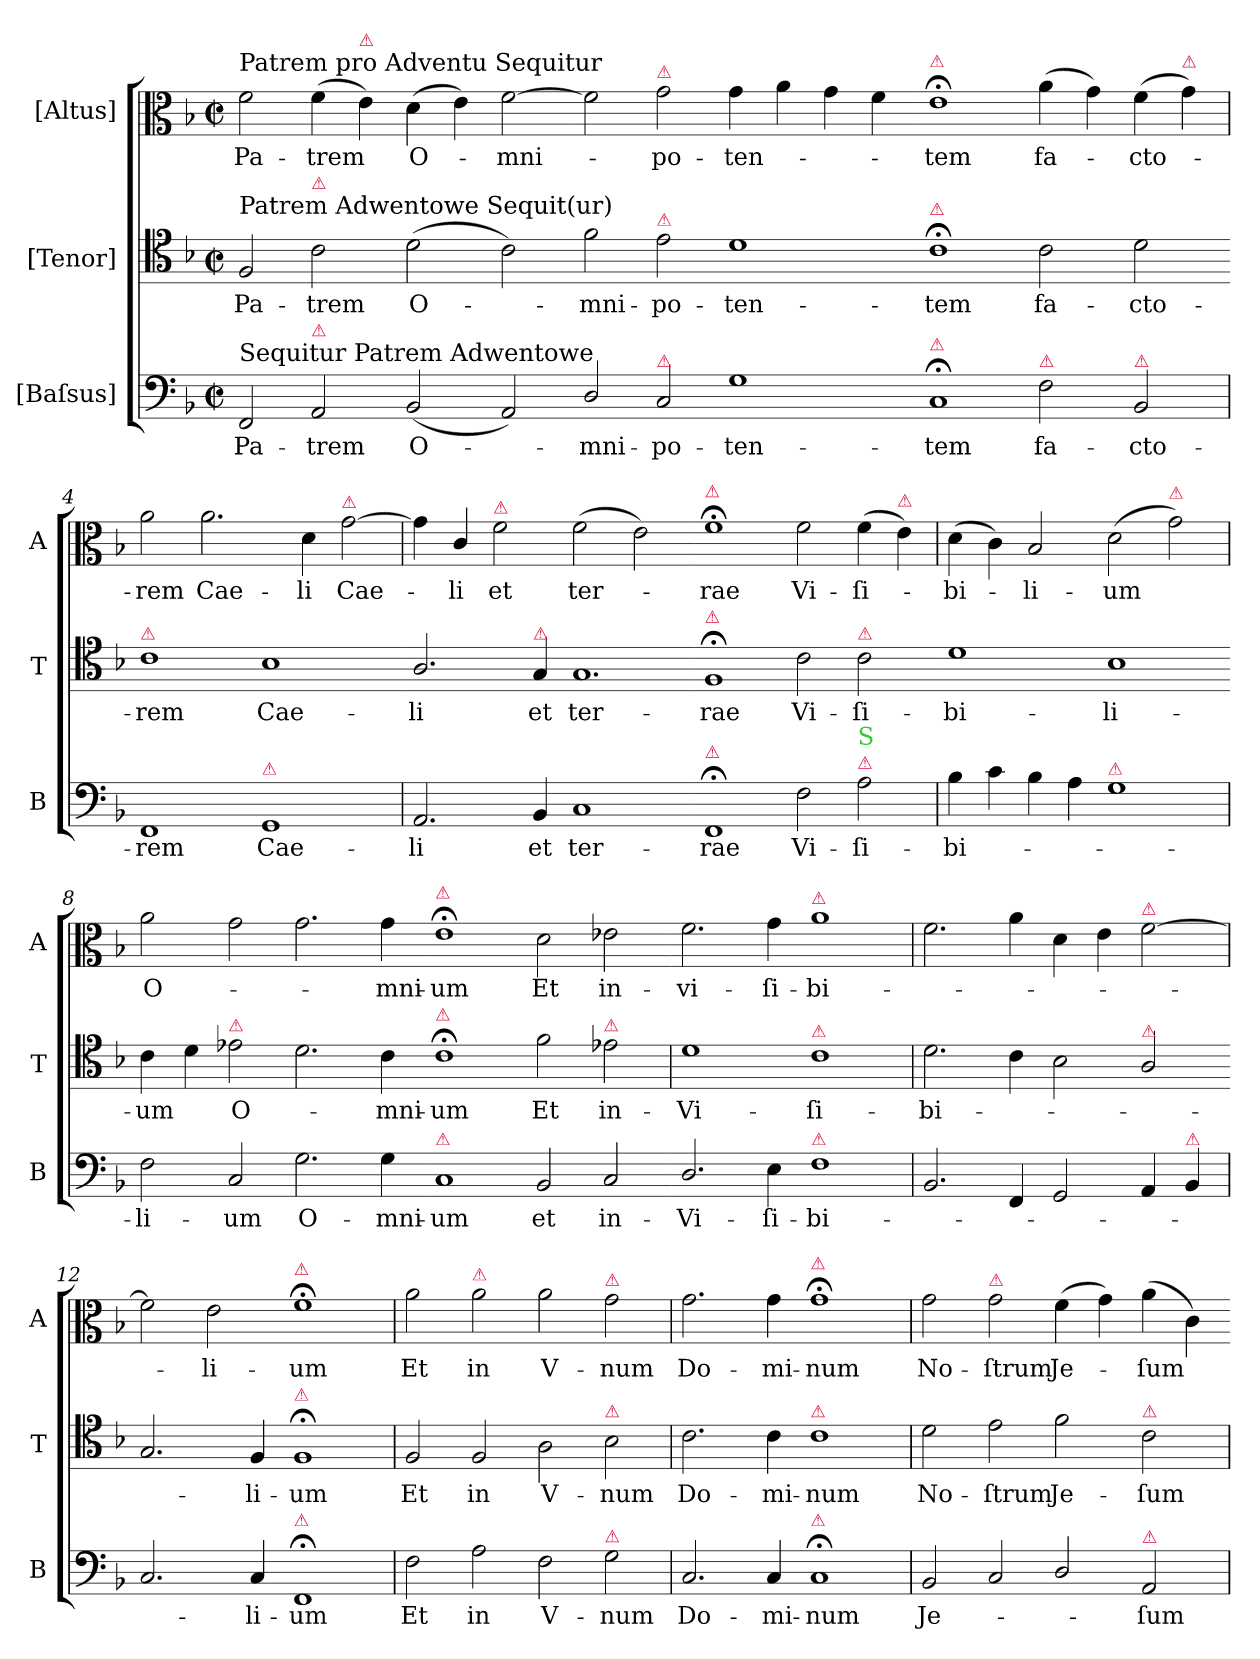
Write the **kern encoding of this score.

**kern	**text	**kern	**text	**kern	**text
*part3	*part3	*part2	*part2	*part1	*part1
*staff3	*staff3	*staff2	*staff2	*staff1	*staff1
*I"[Baſsus]	*	*I"[Tenor]	*	*I"[Altus]	*
*I'B	*	*I'T	*	*I'A	*
*clefF4	*	*clefC4	*	*clefC3	*
*k[b-]	*	*k[b-]	*	*k[b-]	*
*M2/1	*	*M2/1	*	*M2/1	*
*met(c|)	*	*met(c|)	*	*met(c|)	*
*MM300	*	*MM300	*	*MM300	*
=1	=1	=1	=1	=1	=1
!	!	!	!	!LO:TX:a:t=Patrem pro Adventu Sequitur	!
!	!	!LO:TX:a:t=Patrem Adwentowe Sequit(ur)	!	!	!
!LO:TX:a:t=Sequitur Patrem Adwentowe	!	!	!	!	!
2FF/	Pa-	2F/	Pa-	2f\	Pa-
!	!	!LO:TX:a:color=crimson:t=⚠	!	!	!
!LO:TX:a:color=crimson:t=⚠	!	!	!	!	!
2AA/	-trem	2c\	-trem	(4f\	-trem
!	!	!	!	!LO:TX:a:color=crimson:t=⚠	!
.	.	.	.	4e\)	.
(2BB-/	O-	(2d\	O-	(4d\	O-
.	.	.	.	4e\)	.
2AA/)	.	2c\)	.	[2f\	-mni-
=2-	=2-	=2-	=2-	=2-	=2-
2D/	-mni-	2f\	-mni-	2f\]	.
!	!	!	!	!LO:TX:a:color=crimson:t=⚠	!
!	!	!LO:TX:a:color=crimson:t=⚠	!	!	!
!LO:TX:a:color=crimson:t=⚠	!	!	!	!	!
2C/	-po-	2e\	-po-	2g\	-po-
1G	-ten-	1d	-ten-	4g\	-ten-
.	.	.	.	4a\	.
.	.	.	.	4g\	.
.	.	.	.	4f\	.
=3-	=3-	=3-	=3-	=3-	=3-
!	!	!	!	!LO:TX:a:color=crimson:t=⚠	!
!	!	!LO:TX:a:color=crimson:t=⚠	!	!	!
!LO:TX:a:color=crimson:t=⚠	!	!	!	!	!
1C;<	-tem	1c;<	-tem	1e;<	-tem
!LO:TX:a:color=crimson:t=⚠	!	!	!	!	!
2F\	fa-	2c\	fa-	(4a\	fa-
.	.	.	.	4g\)	.
!LO:TX:a:color=crimson:t=⚠	!	!	!	!	!
2BB-/	-cto-	2d\	-cto-	(4f\	-cto-
!	!	!	!	!LO:TX:a:color=crimson:t=⚠	!
.	.	.	.	4g\)	.
=4	=4	=4-	=4	=4	=4
!	!	!LO:TX:a:color=crimson:t=⚠	!	!	!
1FF	-rem	1c	-rem	2a\	-rem
.	.	.	.	2.a\	Cae-
!LO:TX:a:color=crimson:t=⚠	!	!	!	!	!
1GG	Cae-	1B-	Cae-	.	.
.	.	.	.	4d\	-li
!	!	!	!	!LO:TX:a:color=crimson:t=⚠	!
.	.	.	.	[2g\	Cae-
=5	=5	=5-	=5	=5	=5
2.AA/	-li	2.A/	-li	4g\]	.
.	.	.	.	4c/	-li
!	!	!	!	!LO:TX:a:color=crimson:t=⚠	!
.	.	.	.	2f\	et
!	!	!LO:TX:a:color=crimson:t=⚠	!	!	!
4BB-/	et	4G/	et	.	.
!	!	!LO:N:vis=1.	!	!	!
1C	ter-	1G	ter-	(2f\	ter-
.	.	.	.	2e\)	.
=6-	=6-	=6-	=6-	=6-	=6-
!	!	!	!	!LO:TX:a:color=crimson:t=⚠	!
!	!	!LO:TX:a:color=crimson:t=⚠	!	!	!
!LO:TX:a:color=crimson:t=⚠	!	!	!	!	!
1FF;<	-rae	1F;<	-rae	1f;<	-rae
2F\	Vi-	2c\	Vi-	2f\	Vi-
!	!	!LO:TX:a:color=crimson:t=⚠	!	!	!
!LO:TX:a:color=crimson:t=⚠	!	!	!	!	!
!LO:TX:a:color=limegreen:t=S	!	!	!	!	!
2A\	-ſi-	2c\	-ſi-	(4f\	-ſi-
!	!	!	!	!LO:TX:a:color=crimson:t=⚠	!
.	.	.	.	4e\)	.
=7	=7	=7-	=7	=7	=7
4B-\	-bi-	1d	-bi-	(4d\	-bi-
4c\	.	.	.	4c\)	.
4B-\	.	.	.	2B-/	-li-
4A\	.	.	.	.	.
!LO:TX:a:color=crimson:t=⚠	!	!	!	!	!
1G	.	1B-	-li-	(2d\	-um
!	!	!	!	!LO:TX:a:color=crimson:t=⚠	!
.	.	.	.	2g\)	.
=8	=8	=8-	=8	=8	=8
2F\	-li-	4c\	-um	2a\	O-
.	.	4d\	.	.	.
!	!	!LO:TX:a:color=crimson:t=⚠	!	!	!
2C/	-um	2e-X\	O-	2g\	.
2.G\	O-	2.d\	.	2.g\	.
4G\	-mni-	4c\	-mni-	4g\	-mni-
=9-	=9-	=9-	=9-	=9-	=9-
!	!	!	!	!LO:TX:a:color=crimson:t=⚠	!
!	!	!LO:TX:a:color=crimson:t=⚠	!	!	!
!LO:TX:a:color=crimson:t=⚠	!	!	!	!	!
1C	-um	1c;	-um	1e;<	-um
2BB-/	et	2f\	Et	2d\	Et
!	!	!LO:TX:a:color=crimson:t=⚠	!	!	!
2C/	in-	2e-X\	in-	2e-X\	in-
=10-	=10-	=10	=10-	=10-	=10-
2.D/	-Vi-	1d	-Vi-	2.f\	-vi-
4E\	-ſi-	.	.	4g\	-ſi-
!	!	!	!	!LO:TX:a:color=crimson:t=⚠	!
!	!	!LO:TX:a:color=crimson:t=⚠	!	!	!
!LO:TX:a:color=crimson:t=⚠	!	!	!	!	!
1F	-bi-	1c	-ſi-	1a	-bi-
=11	=11	=11	=11	=11	=11
2.BB-/	.	2.d\	-bi-	2.f\	.
4FF/	.	4c\	.	4a\	.
2GG/	.	2B-\	.	4d\	.
.	.	.	.	4e\	.
!	!	!	!	!LO:TX:a:color=crimson:t=⚠	!
!	!	!LO:TX:a:color=crimson:t=⚠	!	!	!
4AA/	.	2A/	.	[2f\	.
!LO:TX:a:color=crimson:t=⚠	!	!	!	!	!
4BB-/	.	.	.	.	.
=12	=12	=12-	=12	=12	=12
2.C/	.	2.G/	.	2f\]	.
.	.	.	.	2e\	-li-
4C/	-li-	4F/	-li-	.	.
!	!	!	!	!LO:TX:a:color=crimson:t=⚠	!
!	!	!LO:TX:a:color=crimson:t=⚠	!	!	!
!LO:TX:a:color=crimson:t=⚠	!	!	!	!	!
1FF;<	-um	1F;<	-um	1f;	-um
=13	=13	=13	=13	=13	=13
2F\	Et	2F/	Et	2a\	Et
!	!	!	!	!LO:TX:a:color=crimson:t=⚠	!
2A\	in	2F/	in	2a\	in
2F\	V-	2A\	V-	2a\	V-
!	!	!	!	!LO:TX:a:color=crimson:t=⚠	!
!	!	!LO:TX:a:color=crimson:t=⚠	!	!	!
!LO:TX:a:color=crimson:t=⚠	!	!	!	!	!
2G\	-num	2B-\	-num	2g\	-num
=14	=14	=14	=14	=14	=14
2.C/	Do-	2.c\	Do-	2.g\	Do-
4C/	-mi-	4c\	-mi-	4g\	-mi-
!	!	!	!	!LO:TX:a:color=crimson:t=⚠	!
!	!	!LO:TX:a:color=crimson:t=⚠	!	!	!
!LO:TX:a:color=crimson:t=⚠	!	!	!	!	!
1C;<	-num	1c	-num	1g;	-num
=15	=15	=15	=15	=15	=15
2BB-/	Je-	2d\	No-	2g\	No-
!	!	!	!	!LO:TX:a:color=crimson:t=⚠	!
2C/	.	2e\	-ſtrum	2g\	-ſtrum
2D/	.	2f\	Je-	(4f\	Je-
.	.	.	.	4g\)	.
!	!	!LO:TX:a:color=crimson:t=⚠	!	!	!
!LO:TX:a:color=crimson:t=⚠	!	!	!	!	!
2AA/	-ſum	2c\	-ſum	(4a\	-ſum
.	.	.	.	4c\)	.
=	=-	=	=-	=-	=-
*-	*-	*-	*-	*-	*-
